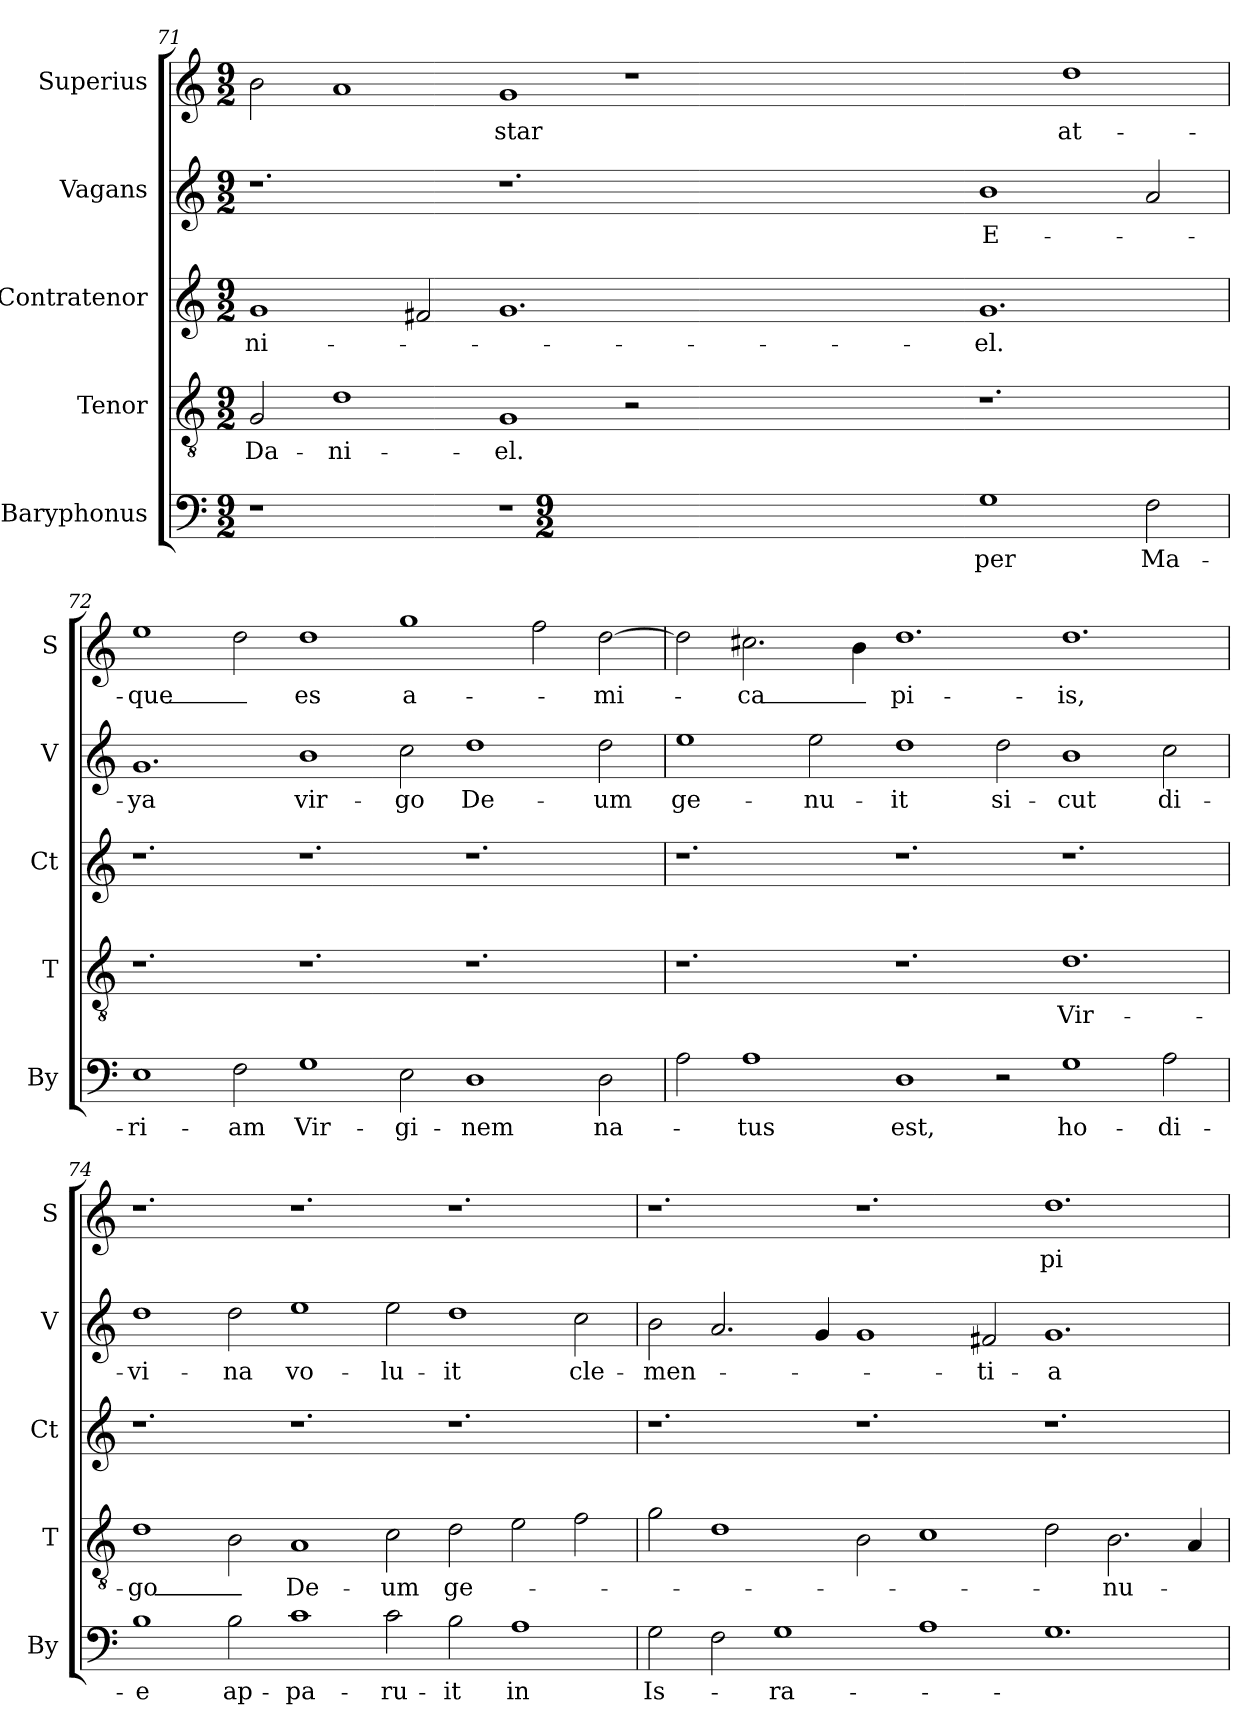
**kern	**text	**kern	**text	**kern	**text	**kern	**text	**kern	**text
*part5	*part5	*part4	*part4	*part3	*part3	*part2	*part2	*part1	*part1
*staff5	*staff5	*staff4	*staff4	*staff3	*staff3	*staff2	*staff2	*staff1	*staff1
*I"Baryphonus	*	*I"Tenor	*	*I"Contratenor	*	*I"Vagans	*	*I"Superius	*
*I'By	*	*I'T	*	*I'Ct	*	*I'V	*	*I'S	*
*clefF4	*	*clefGv2	*	*clefG2	*	*clefG2	*	*clefG2	*
*k[]	*	*k[]	*	*k[]	*	*k[]	*	*k[]	*
*M9/2	*	*M9/2	*	*M9/2	*	*M9/2	*	*M9/2	*
=71	=71	=71	=71	=71	=71	=71	=71	=71	=71
!LO:N:vis=1	!	!	!	!	!	!	!	!	!
1.r	.	2G/	Da-	1g	-ni-	1.r	.	2b\	.
.	.	1d	-ni-	.	.	.	.	1a	.
.	.	.	.	2f#X/	.	.	.	.	.
!LO:N:vis=1	!	!	!	!	!	!	!	!	!
1.r	.	1G	-el._	1.g	.	1.r	.	1g	-star
.	.	2r	.	.	.	.	.	1r	.
*M9/2	*	*	*	*	*	*	*	*	*
1G	per	1.r	.	1.g	-el.	1b	E-	.	.
.	.	.	.	.	.	.	.	1dd	at-
2F\	Ma-	.	.	.	.	2a/	.	.	.
=72	=72	=72	=72	=72	=72	=72	=72	=72	=72
1E	-ri-	1.r	.	1.r	.	1.g	-ya	1ee	-que_
2F\	-am	.	.	.	.	.	.	2dd\	_
1G	Vir-	1.r	.	1.r	.	1b	vir-	1dd	es
2E\	-gi-	.	.	.	.	2cc\	-go	1gg	a-
1D	-nem	1.r	.	1.r	.	1dd	De-	.	.
.	.	.	.	.	.	.	.	2ff\	.
2D\	na-	.	.	.	.	2dd\	-um	[2dd\	-mi-
=73	=73	=73	=73	=73	=73	=73	=73	=73	=73
2A\	.	1.r	.	1.r	.	1ee	ge-	2dd\]	.
1A	-tus	.	.	.	.	.	.	2.cc#X\	-ca_
.	.	.	.	.	.	2ee\	-nu-	.	.
.	.	.	.	.	.	.	.	4b\	_
1D	est,	1.r	.	1.r	.	1dd	-it	1.dd	pi-
2r	.	.	.	.	.	2dd\	si-	.	.
1G	ho-	1.d	Vir-	1.r	.	1b	-cut	1.dd	-is,
2A\	-di-	.	.	.	.	2cc\	di-	.	.
=74	=74	=74	=74	=74	=74	=74	=74	=74	=74
1B	-e	1d	-go_	1.r	.	1dd	-vi-	1.r	.
2B\	ap-	2B\	_	.	.	2dd\	-na	.	.
1c	-pa-	1A	De-	1.r	.	1ee	vo-	1.r	.
2c\	-ru-	2c\	-um	.	.	2ee\	-lu-	.	.
2B\	-it	2d\	ge-	1.r	.	1dd	-it	1.r	.
1A	in	2e\	.	.	.	.	.	.	.
.	.	2f\	.	.	.	2cc\	cle-	.	.
=75	=75	=75	=75	=75	=75	=75	=75	=75	=75
2G\	Is-	2g\	.	1.r	.	2b\	-men-	1.r	.
2F\	.	1d	.	.	.	2.a/	.	.	.
1G	-ra-	.	.	.	.	.	.	.	.
.	.	.	.	.	.	4g/	.	.	.
.	.	2B\	.	1.r	.	1g	.	1.r	.
1A	.	1c	.	.	.	.	.	.	.
.	.	.	.	.	.	2f#X/	-ti-	.	.
1.G	.	2d\	.	1.r	.	1.g	-a	1.dd	pi-
.	.	2.B\	-nu-	.	.	.	.	.	.
.	.	4A/	.	.	.	.	.	.	.
=	=	=	=	=	=	=	=	=	=
*-	*-	*-	*-	*-	*-	*-	*-	*-	*-
